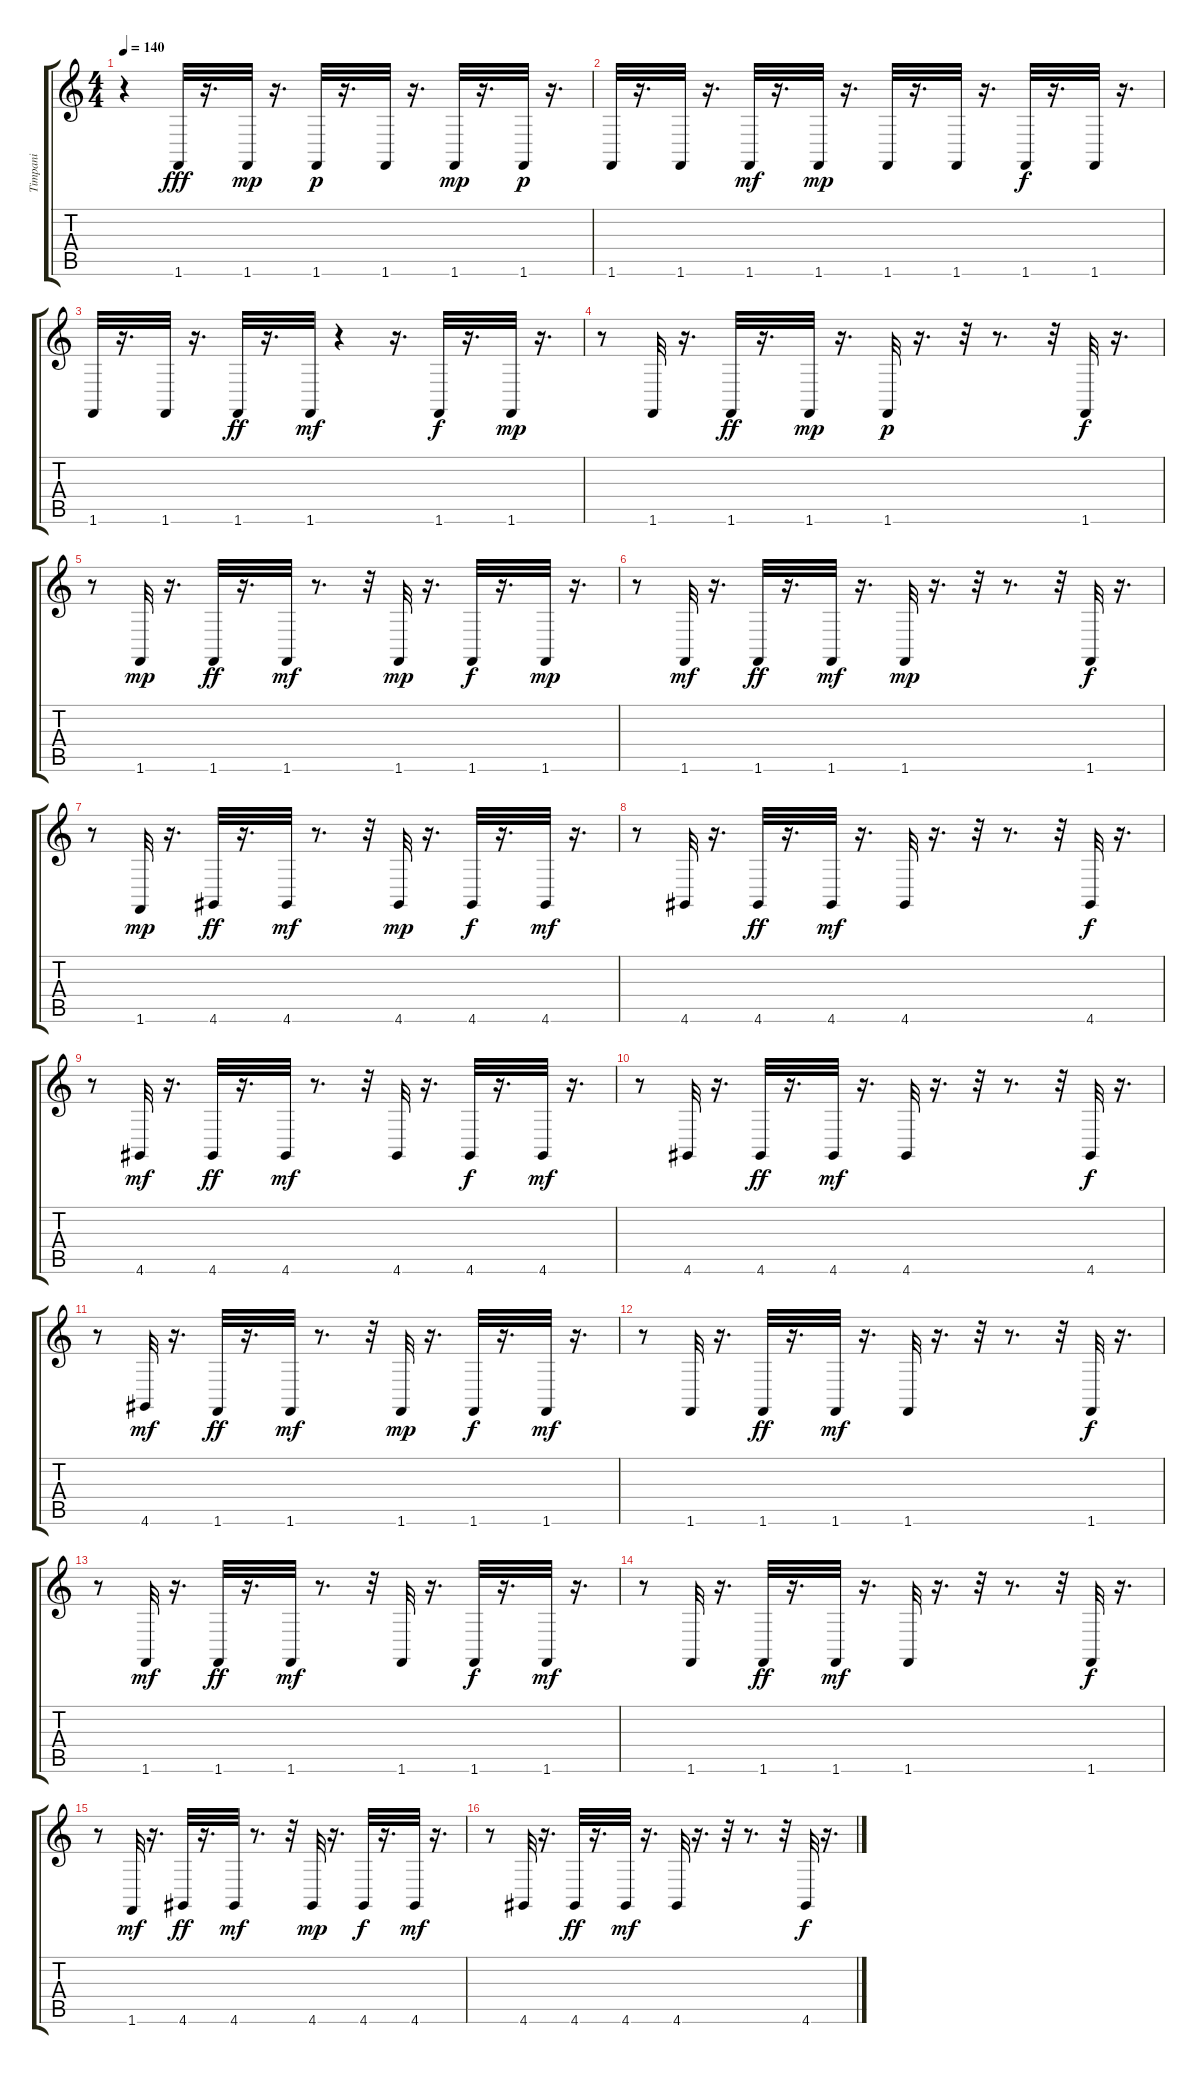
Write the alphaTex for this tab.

\track ("Timpani" "Timpani") {instrument timpani}
\staff {score tabs}
\tuning (E4 B3 G3 D3 A2 E2) {hide}
\ts (4 4)
\tempo 140
\clef g2
\ks c
r.4{dy fff instrument timpani} 1.6.32 r.16{d} 1.6.32{dy mp} r.16{d} 1.6.32{dy p} r.16{d} 1.6.32 r.16{d} 1.6.32{dy mp} r.16{d} 1.6.32{dy p} r.16{d} |
1.6.32 r.16{d} 1.6.32 r.16{d} 1.6.32{dy mf} r.16{d} 1.6.32{dy mp} r.16{d} 1.6.32 r.16{d} 1.6.32 r.16{d} 1.6.32{dy f} r.16{d} 1.6.32 r.16{d} |
1.6.32 r.16{d} 1.6.32 r.16{d} 1.6.32{dy ff} r.16{d} 1.6.32{dy mf} r.4 r.16{d} 1.6.32{dy f} r.16{d} 1.6.32{dy mp} r.16{d} |
r.8 1.6.32 r.16{d} 1.6.32{dy ff} r.16{d} 1.6.32{dy mp} r.16{d} 1.6.32{dy p} r.16{d} r.32 r.8{d} r.32 1.6.32{dy f} r.16{d} |
r.8 1.6.32{dy mp} r.16{d} 1.6.32{dy ff} r.16{d} 1.6.32{dy mf} r.8{d} r.32 1.6.32{dy mp} r.16{d} 1.6.32{dy f} r.16{d} 1.6.32{dy mp} r.16{d} |
r.8 1.6.32{dy mf} r.16{d} 1.6.32{dy ff} r.16{d} 1.6.32{dy mf} r.16{d} 1.6.32{dy mp} r.16{d} r.32 r.8{d} r.32 1.6.32{dy f} r.16{d} |
r.8 1.6.32{dy mp} r.16{d} 4.6.32{dy ff} r.16{d} 4.6.32{dy mf} r.8{d} r.32 4.6.32{dy mp} r.16{d} 4.6.32{dy f} r.16{d} 4.6.32{dy mf} r.16{d} |
r.8 4.6.32 r.16{d} 4.6.32{dy ff} r.16{d} 4.6.32{dy mf} r.16{d} 4.6.32 r.16{d} r.32 r.8{d} r.32 4.6.32{dy f} r.16{d} |
r.8 4.6.32{dy mf} r.16{d} 4.6.32{dy ff} r.16{d} 4.6.32{dy mf} r.8{d} r.32 4.6.32 r.16{d} 4.6.32{dy f} r.16{d} 4.6.32{dy mf} r.16{d} |
r.8 4.6.32 r.16{d} 4.6.32{dy ff} r.16{d} 4.6.32{dy mf} r.16{d} 4.6.32 r.16{d} r.32 r.8{d} r.32 4.6.32{dy f} r.16{d} |
r.8 4.6.32{dy mf} r.16{d} 1.6.32{dy ff} r.16{d} 1.6.32{dy mf} r.8{d} r.32 1.6.32{dy mp} r.16{d} 1.6.32{dy f} r.16{d} 1.6.32{dy mf} r.16{d} |
r.8 1.6.32 r.16{d} 1.6.32{dy ff} r.16{d} 1.6.32{dy mf} r.16{d} 1.6.32 r.16{d} r.32 r.8{d} r.32 1.6.32{dy f} r.16{d} |
r.8 1.6.32{dy mf} r.16{d} 1.6.32{dy ff} r.16{d} 1.6.32{dy mf} r.8{d} r.32 1.6.32 r.16{d} 1.6.32{dy f} r.16{d} 1.6.32{dy mf} r.16{d} |
r.8 1.6.32 r.16{d} 1.6.32{dy ff} r.16{d} 1.6.32{dy mf} r.16{d} 1.6.32 r.16{d} r.32 r.8{d} r.32 1.6.32{dy f} r.16{d} |
r.8 1.6.32{dy mf} r.16{d} 4.6.32{dy ff} r.16{d} 4.6.32{dy mf} r.8{d} r.32 4.6.32{dy mp} r.16{d} 4.6.32{dy f} r.16{d} 4.6.32{dy mf} r.16{d} |
r.8 4.6.32 r.16{d} 4.6.32{dy ff} r.16{d} 4.6.32{dy mf} r.16{d} 4.6.32 r.16{d} r.32 r.8{d} r.32 4.6.32{dy f} r.16{d}
